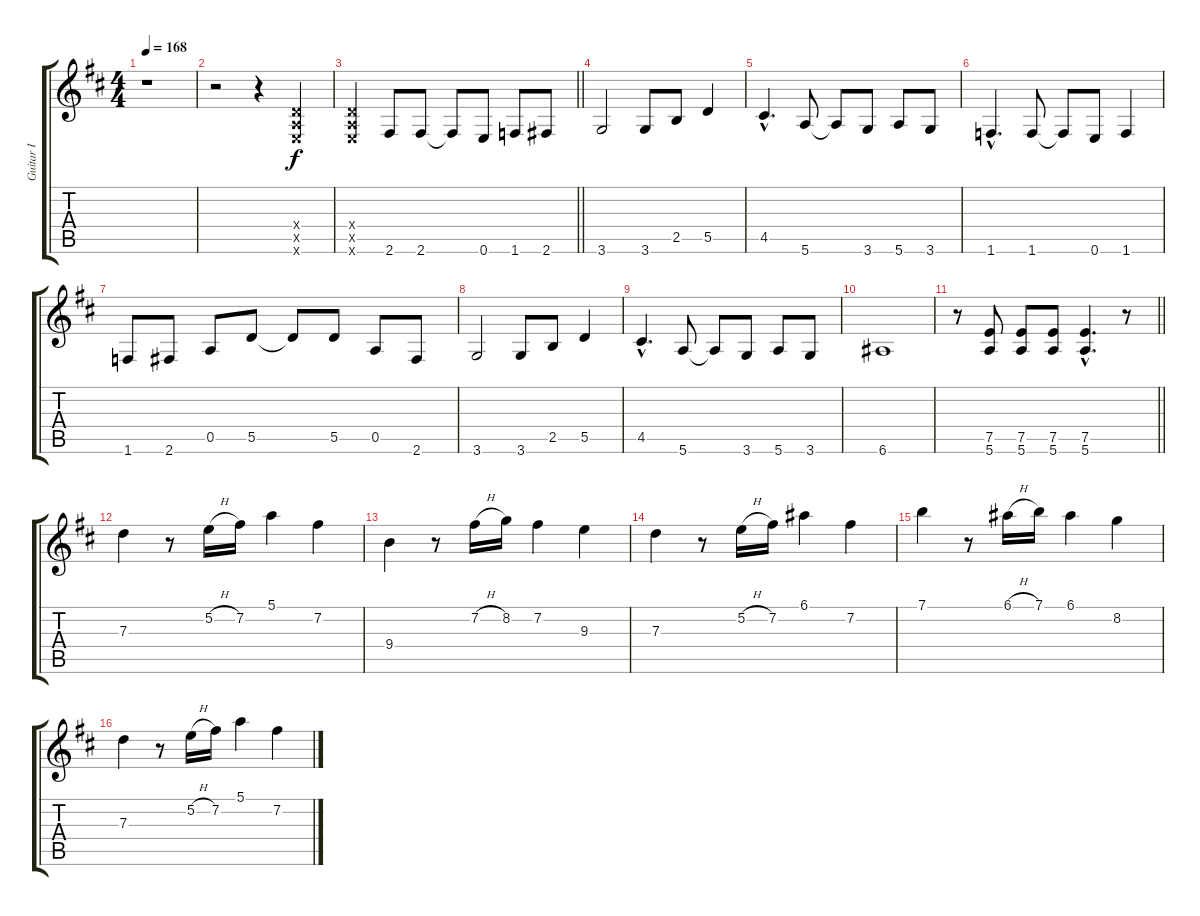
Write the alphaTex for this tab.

\track ("Guitar I" "Guitar I") {instrument overdrivenguitar}
\staff {score tabs}
\tuning (E4 B3 G3 D3 A2 E2) {hide}
\ts (4 4)
\tempo 168
\clef g2
\ks d
r.1{dy f} |
r.2 r.4 (0.4{x} 0.5{x} 0.6{x}).4 |
\barLineRight lightlight
(0.4{x} 0.5{x} 0.6{x}).4 2.6.8 2.6.8 2.6{t}.8 0.6.8 1.6.8 2.6.8 |
3.6.2 3.6.8 2.5.8 5.5.4 |
4.5{hac}.4{d} 5.6.8 5.6{t}.8 3.6.8 5.6.8 3.6.8 |
1.6{hac}.4{d} 1.6.8 1.6{t}.8 0.6.8 1.6.4 |
1.6.8 2.6.8 0.5.8 5.5.8 5.5{t}.8 5.5.8 0.5.8 2.6.8 |
3.6.2 3.6.8 2.5.8 5.5.4 |
4.5{hac}.4{d} 5.6.8 5.6{t}.8 3.6.8 5.6.8 3.6.8 |
6.6.1 |
\barLineRight lightlight
r.8 (7.5 5.6).8 (7.5 5.6).8 (7.5 5.6).8 (7.5{hac} 5.6{hac}).4{d} r.8 |
7.3.4 r.8 5.2{h}.16 7.2.16 5.1.4 7.2.4 |
9.4.4 r.8 7.2{h}.16 8.2.16 7.2.4 9.3.4 |
7.3.4 r.8 5.2{h}.16 7.2.16 6.1.4 7.2.4 |
7.1.4 r.8 6.1{h}.16 7.1.16 6.1.4 8.2.4 |
7.3.4 r.8 5.2{h}.16 7.2.16 5.1.4 7.2.4
